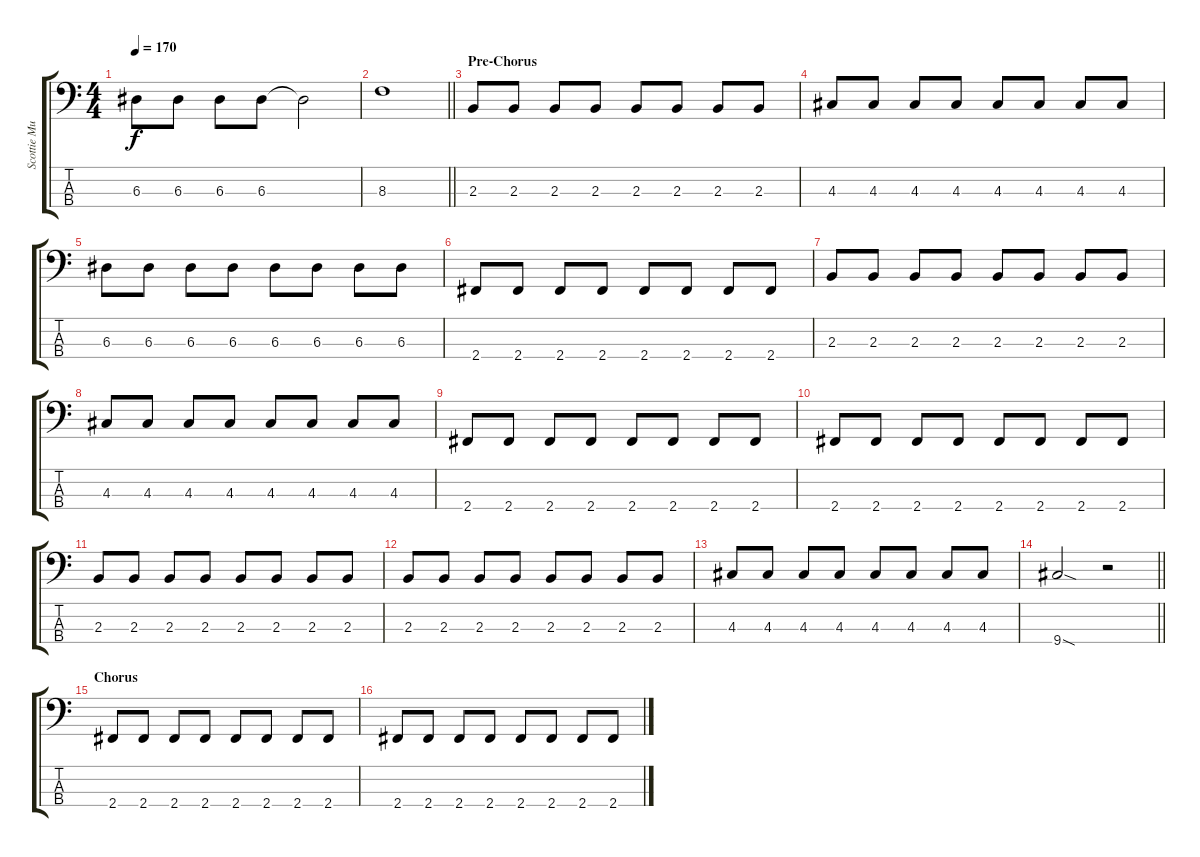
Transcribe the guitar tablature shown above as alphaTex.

\track ("Scottie Murphy - Bass" "Scottie Mu") {instrument electricbasspick}
\staff {score tabs}
\tuning (G2 D2 A1 E1) {hide}
\ts (4 4)
\tempo 170
\clef f4
\ks c
6.3.8{dy f} 6.3.8 6.3.8 6.3.8 6.3{t}.2 |
\barLineRight lightlight
8.3.1 |
\section ("" "Pre-Chorus")
2.3.8 2.3.8 2.3.8 2.3.8 2.3.8 2.3.8 2.3.8 2.3.8 |
4.3.8 4.3.8 4.3.8 4.3.8 4.3.8 4.3.8 4.3.8 4.3.8 |
6.3.8 6.3.8 6.3.8 6.3.8 6.3.8 6.3.8 6.3.8 6.3.8 |
2.4.8 2.4.8 2.4.8 2.4.8 2.4.8 2.4.8 2.4.8 2.4.8 |
2.3.8 2.3.8 2.3.8 2.3.8 2.3.8 2.3.8 2.3.8 2.3.8 |
4.3.8 4.3.8 4.3.8 4.3.8 4.3.8 4.3.8 4.3.8 4.3.8 |
2.4.8 2.4.8 2.4.8 2.4.8 2.4.8 2.4.8 2.4.8 2.4.8 |
2.4.8 2.4.8 2.4.8 2.4.8 2.4.8 2.4.8 2.4.8 2.4.8 |
2.3.8 2.3.8 2.3.8 2.3.8 2.3.8 2.3.8 2.3.8 2.3.8 |
2.3.8 2.3.8 2.3.8 2.3.8 2.3.8 2.3.8 2.3.8 2.3.8 |
4.3.8 4.3.8 4.3.8 4.3.8 4.3.8 4.3.8 4.3.8 4.3.8 |
\barLineRight lightlight
9.4{sod}.2 r.2 |
\section ("" "Chorus")
2.4.8 2.4.8 2.4.8 2.4.8 2.4.8 2.4.8 2.4.8 2.4.8 |
2.4.8 2.4.8 2.4.8 2.4.8 2.4.8 2.4.8 2.4.8 2.4.8
